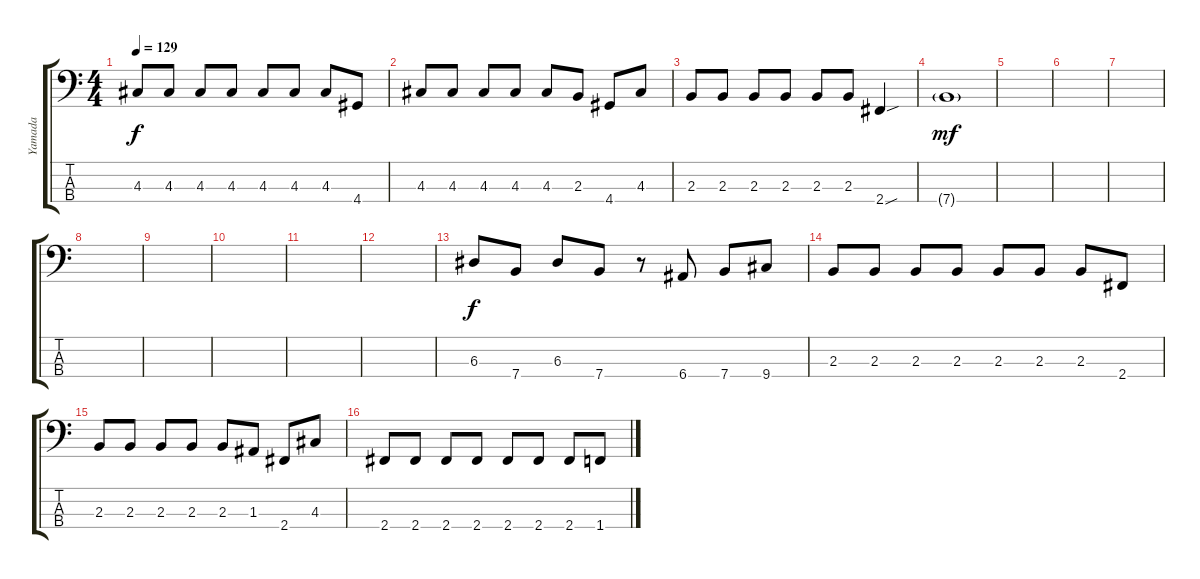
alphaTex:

\track ("Yamada" "Yamada") {instrument electricbasspick}
\staff {score tabs}
\tuning (G2 D2 A1 E1) {hide}
\ts (4 4)
\tempo 129
\clef f4
\ks c
4.3.8{dy f} 4.3.8 4.3.8 4.3.8 4.3.8 4.3.8 4.3.8 4.4.8 |
4.3.8 4.3.8 4.3.8 4.3.8 4.3.8 2.3.8 4.4.8 4.3.8 |
2.3.8 2.3.8 2.3.8 2.3.8 2.3.8 2.3.8 2.4{sou}.4 |
7.4{g}.1{dy mf} |
|
|
|
|
|
|
|
|
6.3.8{dy f} 7.4.8 6.3.8 7.4.8 r.8 6.4.8 7.4.8 9.4.8 |
2.3.8 2.3.8 2.3.8 2.3.8 2.3.8 2.3.8 2.3.8 2.4.8 |
2.3.8 2.3.8 2.3.8 2.3.8 2.3.8 1.3.8 2.4.8 4.3.8 |
2.4.8 2.4.8 2.4.8 2.4.8 2.4.8 2.4.8 2.4.8 1.4.8
